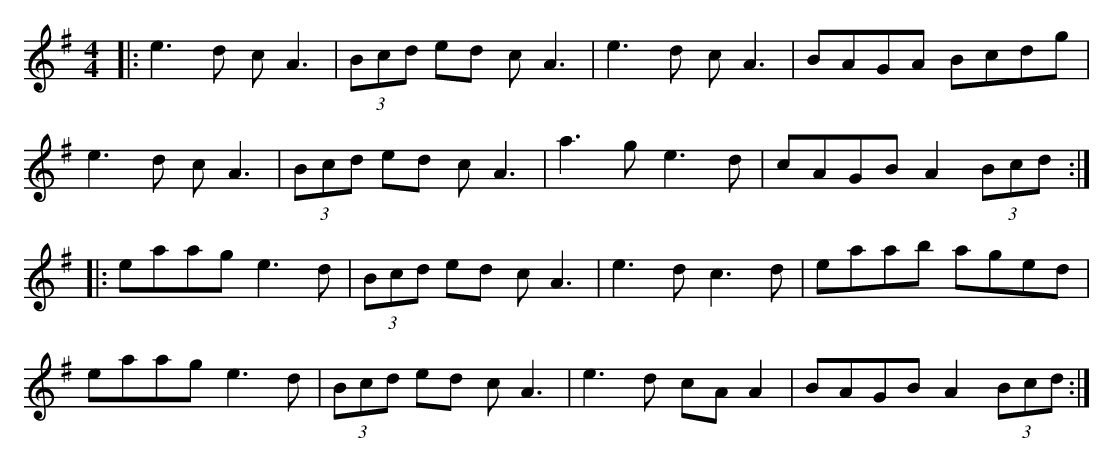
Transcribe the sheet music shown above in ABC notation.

X:1
M:4/4
K:Ador
|:e3d cA3|(3Bcd ed cA3|e3d cA3|BAGA Bcdg|
e3d cA3|(3Bcd ed cA3|a3g e3d|cAGB A2 (3Bcd:|
|:eaag e3d|(3Bcd ed cA3|e3d c3d|eaab aged|
eaag e3d|(3Bcd ed cA3|e3 d cA A2|BAGB A2 (3Bcd:|
